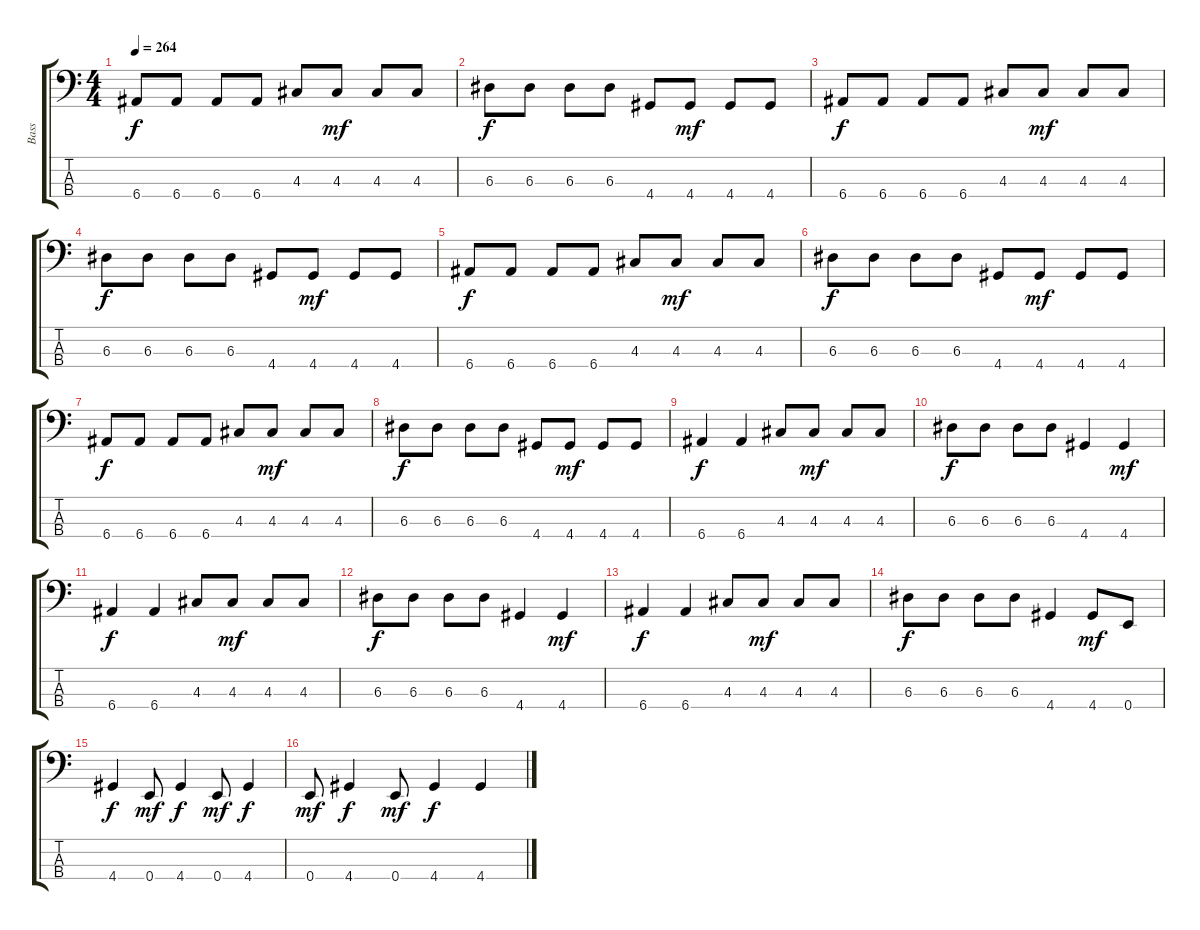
\track ("Bass" "Bass") {instrument electricbasspick}
\staff {score tabs}
\tuning (G2 D2 A1 E1) {hide}
\ts (4 4)
\tempo 264
\clef f4
\ks c
6.4.8{dy f instrument electricbasspick} 6.4.8 6.4.8 6.4.8 4.3.8 4.3.8{dy mf} 4.3.8 4.3.8 |
6.3.8{dy f} 6.3.8 6.3.8 6.3.8 4.4.8 4.4.8{dy mf} 4.4.8 4.4.8 |
6.4.8{dy f} 6.4.8 6.4.8 6.4.8 4.3.8 4.3.8{dy mf} 4.3.8 4.3.8 |
6.3.8{dy f} 6.3.8 6.3.8 6.3.8 4.4.8 4.4.8{dy mf} 4.4.8 4.4.8 |
6.4.8{dy f} 6.4.8 6.4.8 6.4.8 4.3.8 4.3.8{dy mf} 4.3.8 4.3.8 |
6.3.8{dy f} 6.3.8 6.3.8 6.3.8 4.4.8 4.4.8{dy mf} 4.4.8 4.4.8 |
6.4.8{dy f} 6.4.8 6.4.8 6.4.8 4.3.8 4.3.8{dy mf} 4.3.8 4.3.8 |
6.3.8{dy f} 6.3.8 6.3.8 6.3.8 4.4.8 4.4.8{dy mf} 4.4.8 4.4.8 |
6.4.4{dy f} 6.4.4 4.3.8 4.3.8{dy mf} 4.3.8 4.3.8 |
6.3.8{dy f} 6.3.8 6.3.8 6.3.8 4.4.4 4.4.4{dy mf} |
6.4.4{dy f} 6.4.4 4.3.8 4.3.8{dy mf} 4.3.8 4.3.8 |
6.3.8{dy f} 6.3.8 6.3.8 6.3.8 4.4.4 4.4.4{dy mf} |
6.4.4{dy f} 6.4.4 4.3.8 4.3.8{dy mf} 4.3.8 4.3.8 |
6.3.8{dy f} 6.3.8 6.3.8 6.3.8 4.4.4 4.4.8{dy mf} 0.4.8 |
4.4.4{dy f} 0.4.8{dy mf} 4.4.4{dy f} 0.4.8{dy mf} 4.4.4{dy f} |
0.4.8{dy mf} 4.4.4{dy f} 0.4.8{dy mf} 4.4.4{dy f} 4.4.4
